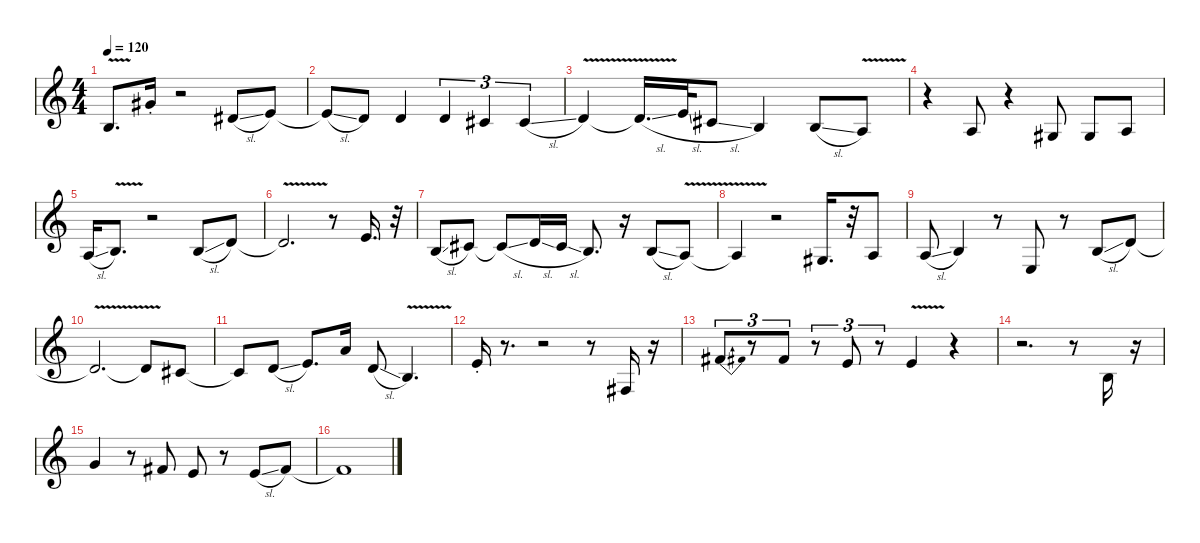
\defaultSystemsLayout 4
\hideDynamics
\bracketExtendMode nobrackets
\singleTrackTrackNamePolicy hidden
\multiTrackTrackNamePolicy hidden
\firstSystemTrackNameMode fullname
\firstSystemTrackNameOrientation horizontal
\otherSystemsTrackNameOrientation horizontal
\track ("Mikael Akerfeldt - Vocals" "fl.") {instrument flute}
\staff {score}
\tuning (E4 B3 G3 D3 A2 E2)
\ts (4 4)
\tempo 120
\clef g2
\ks c
9.4{v t}.8{d dy f beam Up} 9.2{st acc #}.16{beam Up} r.2{beam Up} 8.3{sl acc #}.8{beam Up} 9.3.8{beam Up} |
9.3{sl t}.8{beam Up} 7.3.8{beam Up} 7.3.4{beam Up} 7.3.4{tu (3 2) beam Up} 6.3{acc #}.4{tu (3 2) beam Up} 6.3{sl acc #}.4{tu (3 2) beam Up} |
7.3{v}.4{beam Up} 7.3{v sl t}.16{d beam Up} 9.3{sl}.32{beam Up} 6.3{sl acc #}.8{beam Up} 4.3.4{beam Up} 4.3{sl}.8{beam Up} 2.3{v}.8{beam Up} |
r.4{beam Down} 7.4.8{beam Up} r.4{beam Up} 6.4{acc #}.8{beam Up} 6.4{acc #}.8{beam Up} 7.4.8{beam Up} |
7.4{sl}.16{beam Up} 9.4{v}.8{d beam Up} r.2{beam Up} 9.4{sl}.8{beam Up} 12.4.8{beam Up} |
12.4{v t}.2{d beam Up} r.8{beam Up} 9.3.16{d beam Up} r.32{beam Up} |
9.4{sl}.8{beam Up} 11.4{acc #}.8{beam Up} 11.4{sl t acc #}.8{beam Up} 12.4{sl}.16{beam Up} 11.4{sl acc #}.16{beam Up} 9.4.8{d beam Up} r.16{beam Up} 9.4{sl}.8{beam Up} 7.4{v}.8{beam Up} |
7.4{v t}.4{beam Up} r.2{beam Up} 6.4{acc #}.16{d beam Up} r.32{beam Up} 7.4.8{beam Up} |
7.4{sl}.8{beam Up} 9.4.4{beam Up} r.8{beam Up} 7.5.8{beam Up} r.8{beam Up} 9.4{sl}.8{beam Up} 12.4.8{beam Up} |
12.4{v t}.2{d beam Up} 12.4{v t}.8{beam Up} 11.4{acc #}.8{beam Up} |
11.4{t acc #}.8{beam Up} 7.3{sl}.8{beam Up} 9.3.8{d beam Up} 10.2.16{beam Up} 12.4{sl}.8{beam Up} 9.4{v}.4{d beam Up} |
9.3{st}.16{beam Up} r.8{d beam Up} r.2{beam Up} r.8{beam Up} 9.5{acc #}.16{beam Up} r.16{beam Up} |
11.3{be (bend 0 0 60 1) acc #}.8{tu (3 2) beam Up} r.8{tu (3 2) beam Up} 11.3{acc #}.8{tu (3 2) beam Up} r.8{tu (3 2) beam Up} 9.3.8{tu (3 2) beam Up} r.8{tu (3 2) beam Up} 9.3{v}.4{beam Up} r.4{beam Up} |
r.2{d beam Down} r.8{beam Down} 9.4.16{beam Up} r.16{beam Up} |
8.2.4{beam Up} r.8{beam Up} 11.3{acc #}.8{beam Up} 9.3.8{beam Up} r.8{beam Up} 9.3{sl}.8{beam Up} 11.3{acc #}.8{beam Up} |
11.3{t acc #}.1{beam Up}
